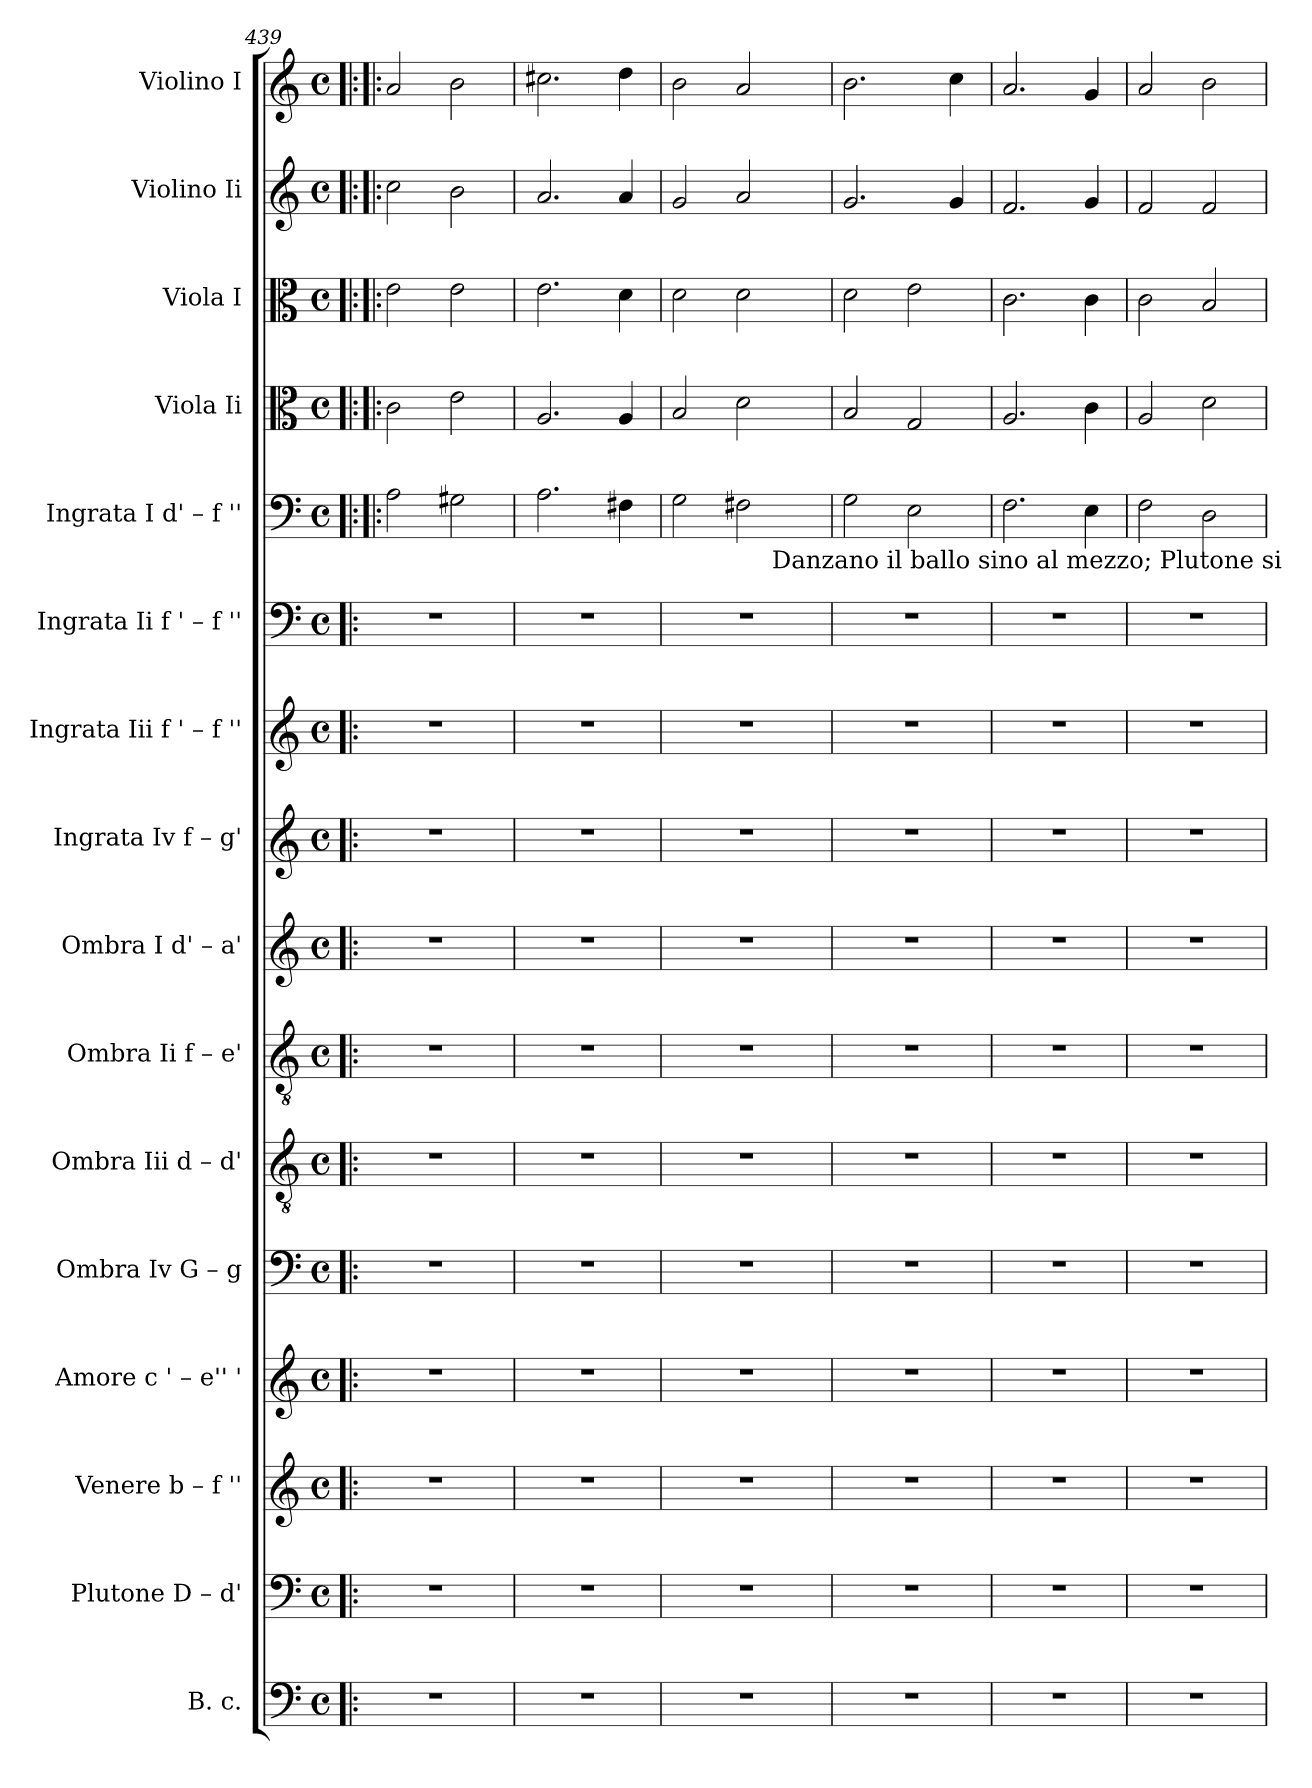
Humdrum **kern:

**kern	**kern	**kern	**kern	**kern	**kern	**kern	**kern	**kern	**kern	**kern	**kern	**kern	**kern	**kern	**kern	**text
*part16	*part15	*part14	*part13	*part12	*part11	*part10	*part9	*part8	*part7	*part6	*part5	*part4	*part3	*part2	*part1	*part1
*staff16	*staff15	*staff14	*staff13	*staff12	*staff11	*staff10	*staff9	*staff8	*staff7	*staff6	*staff5	*staff4	*staff3	*staff2	*staff1	*staff1
*I"B. c.	*I"Plutone  D – d'	*I"Venere  b – f ''	*I"Amore  c ' – e''  '	*I"Ombra Iv  G – g	*I"Ombra Iii  d – d'	*I"Ombra Ii  f – e'	*I"Ombra I  d' – a'	*I"Ingrata Iv  f – g'	*I"Ingrata Iii  f ' – f ''	*I"Ingrata Ii  f ' – f ''	*I"Ingrata I  d' – f ''	*I"Viola Ii	*I"Viola I	*I"Violino Ii	*I"Violino I	*
*clefF4	*clefF4	*clefG2	*clefG2	*clefF4	*clefGv2	*clefGv2	*clefG2	*clefG2	*clefG2	*clefF4	*clefF4	*clefC3	*clefC3	*clefG2	*clefG2	*
*k[]	*k[]	*k[]	*k[]	*k[]	*k[]	*k[]	*k[]	*k[]	*k[]	*k[]	*k[]	*k[]	*k[]	*k[]	*k[]	*
*C:	*C:	*C:	*C:	*C:	*C:	*C:	*C:	*C:	*C:	*C:	*C:	*C:	*C:	*C:	*C:	*
*M4/4	*M4/4	*M4/4	*M4/4	*M4/4	*M4/4	*M4/4	*M4/4	*M4/4	*M4/4	*M4/4	*M4/4	*M4/4	*M4/4	*M4/4	*M4/4	*
*met(c)	*met(c)	*met(c)	*met(c)	*met(c)	*met(c)	*met(c)	*met(c)	*met(c)	*met(c)	*met(c)	*met(c)	*met(c)	*met(c)	*met(c)	*met(c)	*
=439	=439	=439	=439	=439	=439	=439	=439	=439	=439	=439!|:	=439!|:	=439!|:	=439!|:	=439!|:	=439!|:	=439!|:
!	!	!	!	!	!	!	!	!	!	!	!	!	!	!	!	!LO:LY:b:cj
1r	1r	1r	1r	1r	1r	1r	1r	1r	1r	1r	2A\	2c\	2e\	2cc\	2a/	.
!	!	!	!	!	!	!	!	!	!	!	!	!	!	!	!	!LO:LY:b:cj
.	.	.	.	.	.	.	.	.	.	.	2G#X\	2e\	2e\	2b\	2b\	.
=440	=440	=440	=440	=440	=440	=440	=440	=440	=440	=440	=440	=440	=440	=440	=440	=440
!	!	!	!	!	!	!	!	!	!	!	!	!	!	!	!	!LO:LY:b:cj
1r	1r	1r	1r	1r	1r	1r	1r	1r	1r	1r	2.A\	2.A/	2.e\	2.a/	2.cc#X\	.
!	!	!	!	!	!	!	!	!	!	!	!	!	!	!	!	!LO:LY:b:cj
.	.	.	.	.	.	.	.	.	.	.	4F#X\	4A/	4d\	4a/	4dd\	.
=441	=441	=441	=441	=441	=441	=441	=441	=441	=441	=441	=441	=441	=441	=441	=441	=441
!	!	!	!	!	!	!	!	!	!	!	!	!	!	!	!	!LO:LY:b:cj
*	*	*	*	*	*	*	*	*	*	*	*^	*	*	*	*	*
1r	1r	1r	1r	1r	1r	1r	1r	1r	1r	1r	2G\	2ryy	2B/	2d\	2g/	2b\	.
!	!	!	!	!	!	!	!	!	!	!	!	!	!	!	!	!	!LO:LY:b:cj
.	.	.	.	.	.	.	.	.	.	.	2F#X\	8.ryy	2d\	2d\	2a/	2a/	.
!	!	!	!	!	!	!	!	!	!	!	!	!LO:TX:b:t=Danzano il ballo sino al mezzo; Plutone si	!	!	!	!	!
.	.	.	.	.	.	.	.	.	.	.	.	4ryy	.	.	.	.	.
.	.	.	.	.	.	.	.	.	.	.	.	16ryy	.	.	.	.	.
=442	=442	=442	=442	=442	=442	=442	=442	=442	=442	=442	=442	=442	=442	=442	=442	=442	=442
!	!	!	!	!	!	!	!	!	!	!	!	!	!	!	!	!	!LO:LY:b:cj
*	*	*	*	*	*	*	*	*	*	*	*v	*v	*	*	*	*	*
1r	1r	1r	1r	1r	1r	1r	1r	1r	1r	1r	2G\	2B/	2d\	2.g/	2.b\	.
.	.	.	.	.	.	.	.	.	.	.	2E\	2G/	2e\	.	.	.
!	!	!	!	!	!	!	!	!	!	!	!	!	!	!	!	!LO:LY:b:cj
.	.	.	.	.	.	.	.	.	.	.	.	.	.	4g/	4cc\	.
=443	=443	=443	=443	=443	=443	=443	=443	=443	=443	=443	=443	=443	=443	=443	=443	=443
!	!	!	!	!	!	!	!	!	!	!	!	!	!	!	!	!LO:LY:b:cj
1r	1r	1r	1r	1r	1r	1r	1r	1r	1r	1r	2.F\	2.A/	2.c\	2.f/	2.a/	.
!	!	!	!	!	!	!	!	!	!	!	!	!	!	!	!	!LO:LY:b:cj
.	.	.	.	.	.	.	.	.	.	.	4E\	4c\	4c\	4g/	4g/	.
=444	=444	=444	=444	=444	=444	=444	=444	=444	=444	=444	=444	=444	=444	=444	=444	=444
!	!	!	!	!	!	!	!	!	!	!	!	!	!	!	!	!LO:LY:b:cj
1r	1r	1r	1r	1r	1r	1r	1r	1r	1r	1r	2F\	2A/	2c\	2f/	2a/	.
!	!	!	!	!	!	!	!	!	!	!	!	!	!	!	!	!LO:LY:b:cj
.	.	.	.	.	.	.	.	.	.	.	2D\	2d\	2B/	2f/	2b\	.
=	=	=	=	=	=	=	=	=	=	=	=	=	=	=	=	=
*-	*-	*-	*-	*-	*-	*-	*-	*-	*-	*-	*-	*-	*-	*-	*-	*-
